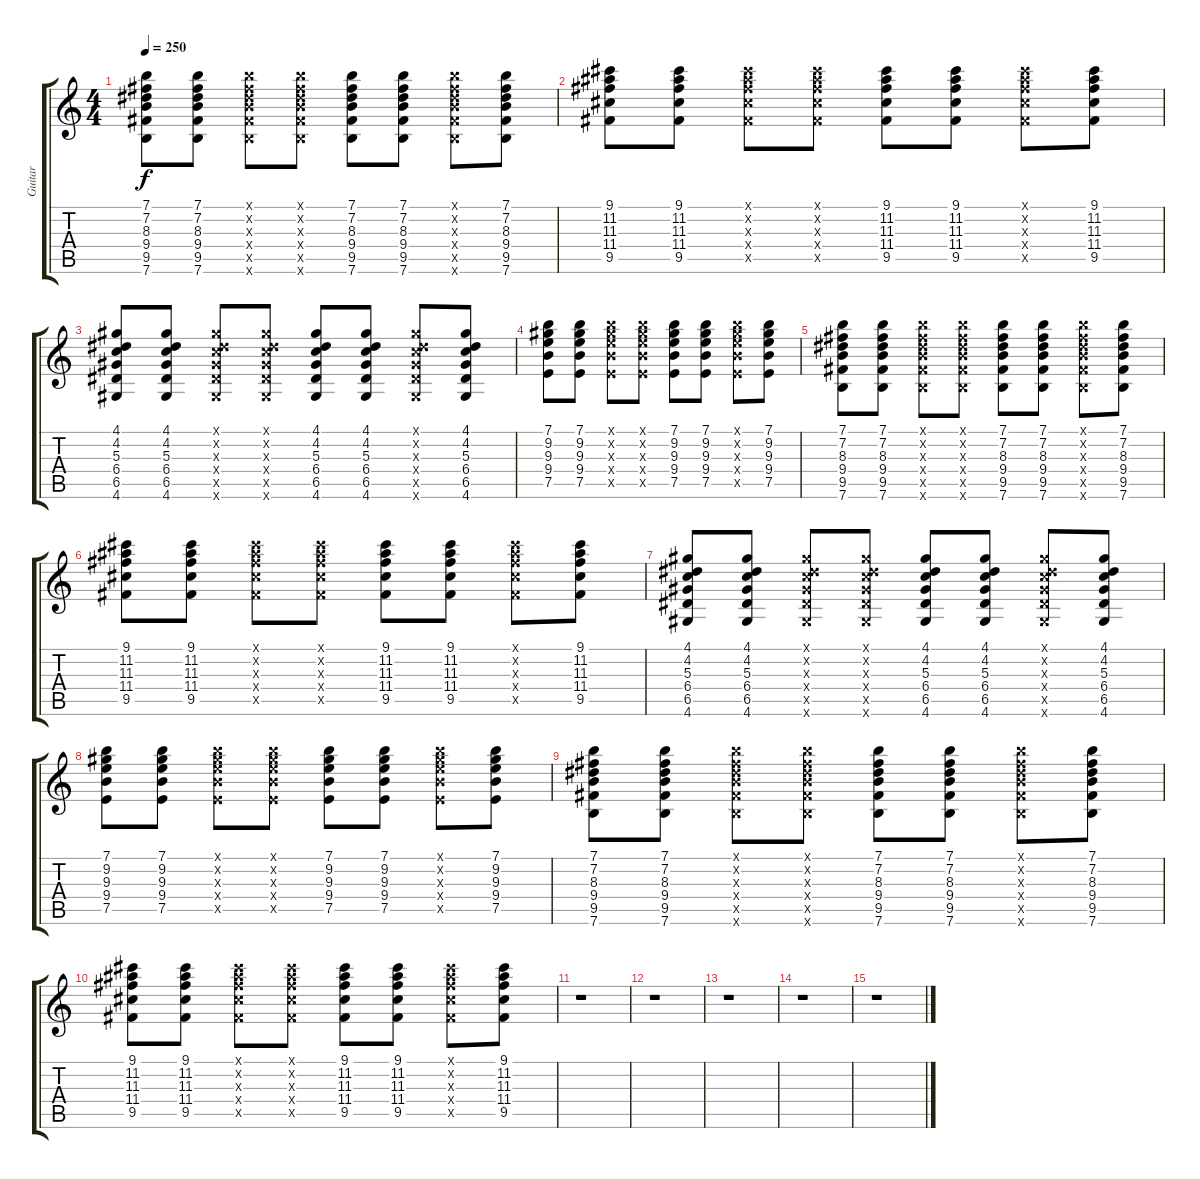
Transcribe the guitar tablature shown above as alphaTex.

\track ("Guitar" "Guitar") {instrument electricguitarclean}
\staff {score tabs}
\tuning (E4 B3 G3 D3 A2 E2) {hide}
\ts (4 4)
\tempo 250
\clef g2
\ks c
(7.1 7.2 8.3 9.4 9.5 7.6).8{dy f} (7.1 7.2 8.3 9.4 9.5 7.6).8 (7.1{x} 7.2{x} 8.3{x} 9.4{x} 9.5{x} 7.6{x}).8 (7.1{x} 7.2{x} 8.3{x} 9.4{x} 9.5{x} 7.6{x}).8 (7.1 7.2 8.3 9.4 9.5 7.6).8 (7.1 7.2 8.3 9.4 9.5 7.6).8 (7.1{x} 7.2{x} 8.3{x} 9.4{x} 9.5{x} 7.6{x}).8 (7.1 7.2 8.3 9.4 9.5 7.6).8 |
(9.1 11.2 11.3 11.4 9.5).8 (9.1 11.2 11.3 11.4 9.5).8 (9.1{x} 11.2{x} 11.3{x} 11.4{x} 9.5{x}).8 (9.1{x} 11.2{x} 11.3{x} 11.4{x} 9.5{x}).8 (9.1 11.2 11.3 11.4 9.5).8 (9.1 11.2 11.3 11.4 9.5).8 (9.1{x} 11.2{x} 11.3{x} 11.4{x} 9.5{x}).8 (9.1 11.2 11.3 11.4 9.5).8 |
(4.1 4.2 5.3 6.4 6.5 4.6).8 (4.1 4.2 5.3 6.4 6.5 4.6).8 (4.1{x} 4.2{x} 5.3{x} 6.4{x} 6.5{x} 4.6{x}).8 (4.1{x} 4.2{x} 5.3{x} 6.4{x} 6.5{x} 4.6{x}).8 (4.1 4.2 5.3 6.4 6.5 4.6).8 (4.1 4.2 5.3 6.4 6.5 4.6).8 (4.1{x} 4.2{x} 5.3{x} 6.4{x} 6.5{x} 4.6{x}).8 (4.1 4.2 5.3 6.4 6.5 4.6).8 |
(7.1 9.2 9.3 9.4 7.5).8 (7.1 9.2 9.3 9.4 7.5).8 (7.1{x} 9.2{x} 9.3{x} 9.4{x} 7.5{x}).8 (7.1{x} 9.2{x} 9.3{x} 9.4{x} 7.5{x}).8 (7.1 9.2 9.3 9.4 7.5).8 (7.1 9.2 9.3 9.4 7.5).8 (7.1{x} 9.2{x} 9.3{x} 9.4{x} 7.5{x}).8 (7.1 9.2 9.3 9.4 7.5).8 |
(7.1 7.2 8.3 9.4 9.5 7.6).8 (7.1 7.2 8.3 9.4 9.5 7.6).8 (7.1{x} 7.2{x} 8.3{x} 9.4{x} 9.5{x} 7.6{x}).8 (7.1{x} 7.2{x} 8.3{x} 9.4{x} 9.5{x} 7.6{x}).8 (7.1 7.2 8.3 9.4 9.5 7.6).8 (7.1 7.2 8.3 9.4 9.5 7.6).8 (7.1{x} 7.2{x} 8.3{x} 9.4{x} 9.5{x} 7.6{x}).8 (7.1 7.2 8.3 9.4 9.5 7.6).8 |
(9.1 11.2 11.3 11.4 9.5).8 (9.1 11.2 11.3 11.4 9.5).8 (9.1{x} 11.2{x} 11.3{x} 11.4{x} 9.5{x}).8 (9.1{x} 11.2{x} 11.3{x} 11.4{x} 9.5{x}).8 (9.1 11.2 11.3 11.4 9.5).8 (9.1 11.2 11.3 11.4 9.5).8 (9.1{x} 11.2{x} 11.3{x} 11.4{x} 9.5{x}).8 (9.1 11.2 11.3 11.4 9.5).8 |
(4.1 4.2 5.3 6.4 6.5 4.6).8 (4.1 4.2 5.3 6.4 6.5 4.6).8 (4.1{x} 4.2{x} 5.3{x} 6.4{x} 6.5{x} 4.6{x}).8 (4.1{x} 4.2{x} 5.3{x} 6.4{x} 6.5{x} 4.6{x}).8 (4.1 4.2 5.3 6.4 6.5 4.6).8 (4.1 4.2 5.3 6.4 6.5 4.6).8 (4.1{x} 4.2{x} 5.3{x} 6.4{x} 6.5{x} 4.6{x}).8 (4.1 4.2 5.3 6.4 6.5 4.6).8 |
(7.1 9.2 9.3 9.4 7.5).8 (7.1 9.2 9.3 9.4 7.5).8 (7.1{x} 9.2{x} 9.3{x} 9.4{x} 7.5{x}).8 (7.1{x} 9.2{x} 9.3{x} 9.4{x} 7.5{x}).8 (7.1 9.2 9.3 9.4 7.5).8 (7.1 9.2 9.3 9.4 7.5).8 (7.1{x} 9.2{x} 9.3{x} 9.4{x} 7.5{x}).8 (7.1 9.2 9.3 9.4 7.5).8 |
(7.1 7.2 8.3 9.4 9.5 7.6).8 (7.1 7.2 8.3 9.4 9.5 7.6).8 (7.1{x} 7.2{x} 8.3{x} 9.4{x} 9.5{x} 7.6{x}).8 (7.1{x} 7.2{x} 8.3{x} 9.4{x} 9.5{x} 7.6{x}).8 (7.1 7.2 8.3 9.4 9.5 7.6).8 (7.1 7.2 8.3 9.4 9.5 7.6).8 (7.1{x} 7.2{x} 8.3{x} 9.4{x} 9.5{x} 7.6{x}).8 (7.1 7.2 8.3 9.4 9.5 7.6).8 |
(9.1 11.2 11.3 11.4 9.5).8 (9.1 11.2 11.3 11.4 9.5).8 (9.1{x} 11.2{x} 11.3{x} 11.4{x} 9.5{x}).8 (9.1{x} 11.2{x} 11.3{x} 11.4{x} 9.5{x}).8 (9.1 11.2 11.3 11.4 9.5).8 (9.1 11.2 11.3 11.4 9.5).8 (9.1{x} 11.2{x} 11.3{x} 11.4{x} 9.5{x}).8 (9.1 11.2 11.3 11.4 9.5).8 |
r.1 |
r.1 |
r.1 |
r.1 |
r.1
